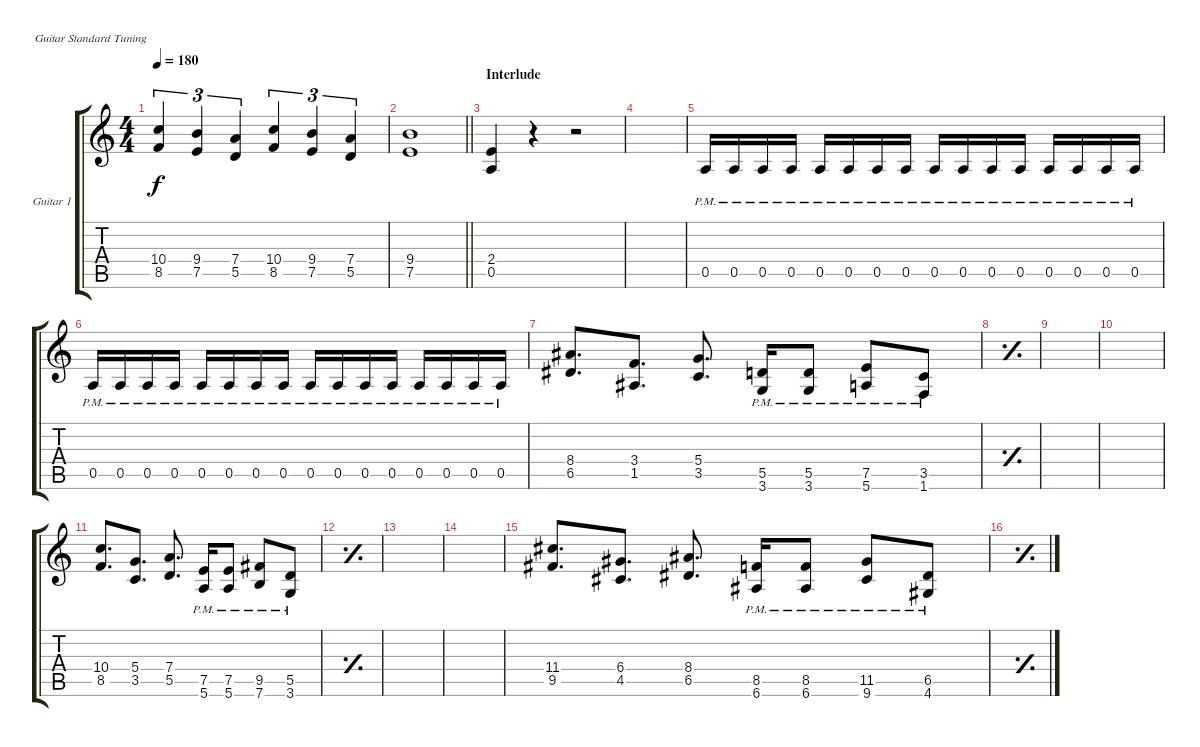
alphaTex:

\bracketExtendMode groupsimilarinstruments
\firstSystemTrackNameOrientation horizontal
\otherSystemsTrackNameOrientation horizontal
\track ("Guitar 1" "Guitar 1") {instrument distortionguitar}
\staff {score tabs}
\tuning (E4 B3 G3 D3 A2 E2)
\ts (4 4)
\tempo 180
\clef g2
\ks c
(10.4 8.5).4{tu (3 2) dy f} (9.4 7.5).4{tu (3 2)} (7.4 5.5).4{tu (3 2)} (10.4 8.5).4{tu (3 2)} (9.4 7.5).4{tu (3 2)} (7.4 5.5).4{tu (3 2)} |
\barLineRight lightlight
(9.4 7.5).1 |
\section ("" "Interlude")
(2.4 0.5).4 r.4 r.2 |
|
0.5{pm}.16 0.5{pm}.16 0.5{pm}.16 0.5{pm}.16 0.5{pm}.16 0.5{pm}.16 0.5{pm}.16 0.5{pm}.16 0.5{pm}.16 0.5{pm}.16 0.5{pm}.16 0.5{pm}.16 0.5{pm}.16 0.5{pm}.16 0.5{pm}.16 0.5{pm}.16 |
0.5{pm}.16 0.5{pm}.16 0.5{pm}.16 0.5{pm}.16 0.5{pm}.16 0.5{pm}.16 0.5{pm}.16 0.5{pm}.16 0.5{pm}.16 0.5{pm}.16 0.5{pm}.16 0.5{pm}.16 0.5{pm}.16 0.5{pm}.16 0.5{pm}.16 0.5{pm}.16 |
(8.4 6.5).8{d} (3.4 1.5).8{d} (5.4 3.5).8{d} (5.5{pm} 3.6{pm}).16 (5.5{pm} 3.6{pm}).8 (7.5{pm} 5.6{pm}).8 (3.5{pm} 1.6{pm}).8 |
\simile simple
|
|
|
\simile none
(10.4 8.5).8{d} (5.4 3.5).8{d} (7.4 5.5).8{d} (7.5{pm} 5.6{pm}).16 (7.5{pm} 5.6{pm}).8 (9.5{pm} 7.6{pm}).8 (5.5{pm} 3.6{pm}).8 |
\simile simple
|
|
|
\simile none
(11.4 9.5).8{d} (6.4 4.5).8{d} (8.4 6.5).8{d} (8.5{pm} 6.6{pm}).16 (8.5{pm} 6.6{pm}).8 (11.5{pm} 9.6{pm}).8 (6.5{pm} 4.6{pm}).8 |
\simile simple
